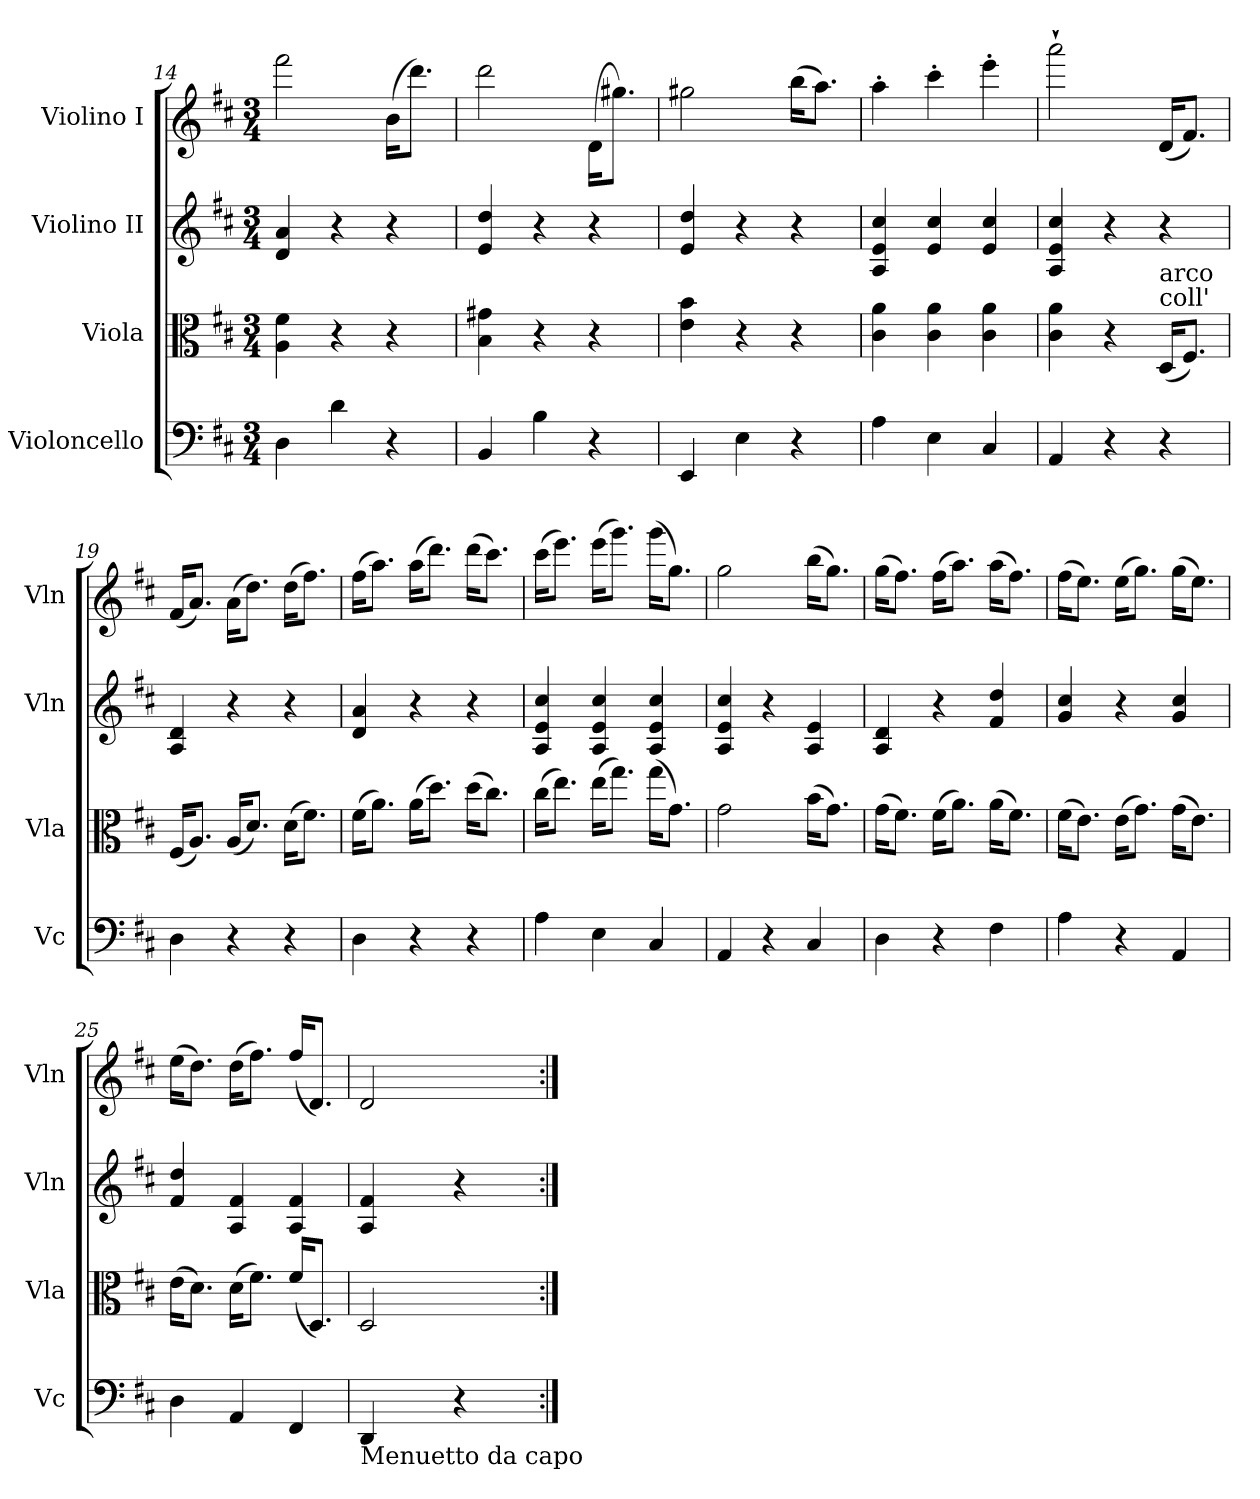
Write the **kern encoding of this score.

**kern	**kern	**kern	**kern
*part4	*part3	*part2	*part1
*staff4	*staff3	*staff2	*staff1
*I"Violoncello	*I"Viola	*I"Violino II	*I"Violino I
*I'Vc	*I'Vla	*I'Vln	*I'Vln
*clefF4	*clefC3	*clefG2	*clefG2
*k[f#c#]	*k[f#c#]	*k[f#c#]	*k[f#c#]
*M3/4	*M3/4	*M3/4	*M3/4
=14	=14	=14	=14
4D\	4A\ 4f#\	4d/ 4a/	2fff#\
4d\	4r	4r	.
4r	4r	4r	(>16b\KL
.	.	.	8.ddd\J)
=15	=15	=15	=15
4BB/	4B\ 4g#X\	4e/ 4dd/	2ddd\
4B\	4r	4r	.
4r	4r	4r	(>16d\KL
.	.	.	8.gg#X\J)
=16	=16	=16	=16
4EE/	4e\ 4b\	4e/ 4dd/	2gg#X\
4E\	4r	4r	.
4r	4r	4r	(>16bb\KL
.	.	.	8.aa\J)
=17	=17	=17	=17
4A\	4c#\ 4a\	4A/ 4e/ 4cc#/	4aa'\
4E\	4c#\ 4a\	4e/ 4cc#/	4ccc#'\
4C#/	4c#\ 4a\	4e/ 4cc#/	4eee'\
=18	=18	=18	=18
4AA/	4c#\ 4a\	4A/ 4e/ 4cc#/	2aaa`\
4r	4r	4r	.
!	!LO:TX:a:t=coll'	!	!
!	!LO:TX:a:t=arco	!	!
4r	(<16D/KL	4r	(<16d/KL
.	8.F#/J)	.	8.f#/J)
!!LO:LB:g=z
=19	=19	=19	=19
4D\	(<16F#/KL	4A/ 4d/	(<16f#/KL
.	8.A/J)	.	8.a/J)
4r	(<16A/KL	4r	(>16a\KL
.	8.d/J)	.	8.dd\J)
4r	(>16d\KL	4r	(>16dd\KL
.	8.f#\J)	.	8.ff#\J)
=20	=20	=20	=20
4D\	(>16f#\KL	4d/ 4a/	(>16ff#\KL
.	8.a\J)	.	8.aa\J)
4r	(>16a\KL	4r	(>16aa\KL
.	8.dd\J)	.	8.ddd\J)
4r	(>16dd\KL	4r	(>16ddd\KL
.	8.cc#\J)	.	8.ccc#\J)
=21	=21	=21	=21
4A\	(>16cc#\KL	4A/ 4e/ 4cc#/	(>16ccc#\KL
.	8.ee\J)	.	8.eee\J)
4E\	(>16ee\KL	4A/ 4e/ 4cc#/	(>16eee\KL
.	8.gg\J)	.	8.ggg\J)
4C#/	(>16gg\KL	4A/ 4e/ 4cc#/	(>16ggg\KL
.	8.g\J)	.	8.gg\J)
=22	=22	=22	=22
4AA/	2g\	4A/ 4e/ 4cc#/	2gg\
4r	.	4r	.
4C#/	(>16b\KL	4A/ 4e/	(>16bb\KL
.	8.g\J)	.	8.gg\J)
=23	=23	=23	=23
4D\	(>16g\KL	4A/ 4d/	(>16gg\KL
.	8.f#\J)	.	8.ff#\J)
4r	(>16f#\KL	4r	(>16ff#\KL
.	8.a\J)	.	8.aa\J)
4F#\	(>16a\KL	4f#/ 4dd/	(>16aa\KL
.	8.f#\J)	.	8.ff#\J)
=24	=24	=24	=24
4A\	(>16f#\KL	4g/ 4cc#/	(>16ff#\KL
.	8.e\J)	.	8.ee\J)
4r	(>16e\KL	4r	(>16ee\KL
.	8.g\J)	.	8.gg\J)
4AA/	(>16g\KL	4g/ 4cc#/	(>16gg\KL
.	8.e\J)	.	8.ee\J)
=25	=25	=25	=25
4D\	(>16e\KL	4f#/ 4dd/	(>16ee\KL
.	8.d\J)	.	8.dd\J)
4AA/	(>16d\KL	4A/ 4f#/	(>16dd\KL
.	8.f#\J)	.	8.ff#\J)
4FF#/	(<16f#/KL	4A/ 4f#/	(<16ff#/KL
.	8.D/J)	.	8.d/J)
=26	=26	=26	=26
!LO:TX:b:t=Menuetto da capo	!	!	!
4DD/	2D/	4A/ 4f#/	2d/
4r	.	4r	.
=:|!	=:|!	=:|!	=:|!
*-	*-	*-	*-
